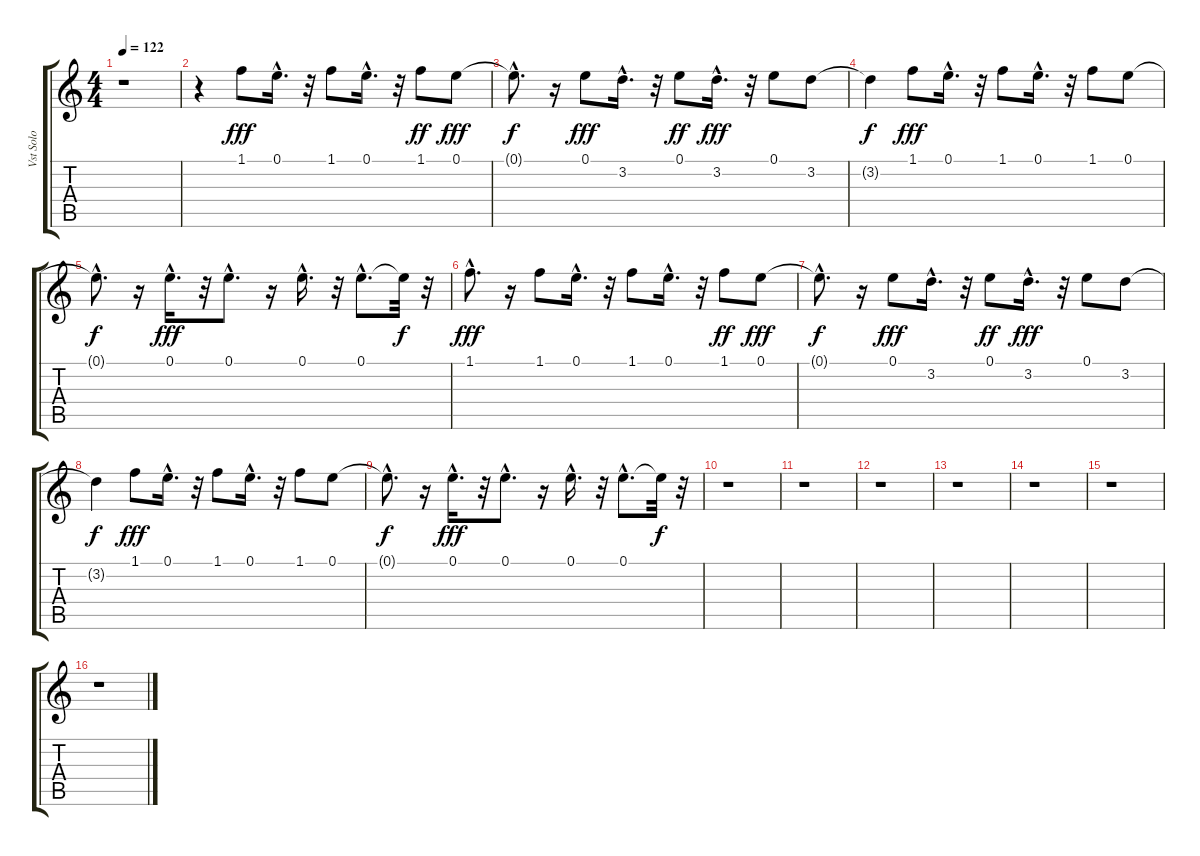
\track ("Vst Solo" "Vst Solo") {instrument acousticguitarnylon}
\staff {score tabs}
\tuning (E4 B3 G3 D3 A2 E2) {hide}
\ts (4 4)
\tempo 122
\clef g2
\ks c
r.1{dy fff instrument acousticguitarnylon} |
r.4 1.1.8 0.1{hac}.16{d} r.32 1.1.8 0.1{hac}.16{d} r.32 1.1.8{dy ff} 0.1.8{dy fff} |
0.1{hac t}.8{d dy f} r.16 0.1.8{dy fff} 3.2{hac}.16{d} r.32 0.1.8{dy ff} 3.2{hac}.16{d dy fff} r.32 0.1.8 3.2.8 |
3.2{t}.4{dy f} 1.1.8{dy fff} 0.1{hac}.16{d} r.32 1.1.8 0.1{hac}.16{d} r.32 1.1.8 0.1.8 |
0.1{hac t}.8{d dy f} r.16 0.1{hac}.16{d dy fff} r.32 0.1{hac}.8{d} r.16 0.1{hac}.16{d} r.32 0.1{hac}.8{d} 0.1{t}.32{dy f} r.32 |
1.1{hac}.8{d dy fff} r.16 1.1.8 0.1{hac}.16{d} r.32 1.1.8 0.1{hac}.16{d} r.32 1.1.8{dy ff} 0.1.8{dy fff} |
0.1{hac t}.8{d dy f} r.16 0.1.8{dy fff} 3.2{hac}.16{d} r.32 0.1.8{dy ff} 3.2{hac}.16{d dy fff} r.32 0.1.8 3.2.8 |
3.2{t}.4{dy f} 1.1.8{dy fff} 0.1{hac}.16{d} r.32 1.1.8 0.1{hac}.16{d} r.32 1.1.8 0.1.8 |
0.1{hac t}.8{d dy f} r.16 0.1{hac}.16{d dy fff} r.32 0.1{hac}.8{d} r.16 0.1{hac}.16{d} r.32 0.1{hac}.8{d} 0.1{t}.32{dy f} r.32 |
r.1 |
r.1 |
r.1 |
r.1 |
r.1 |
r.1 |
r.1
